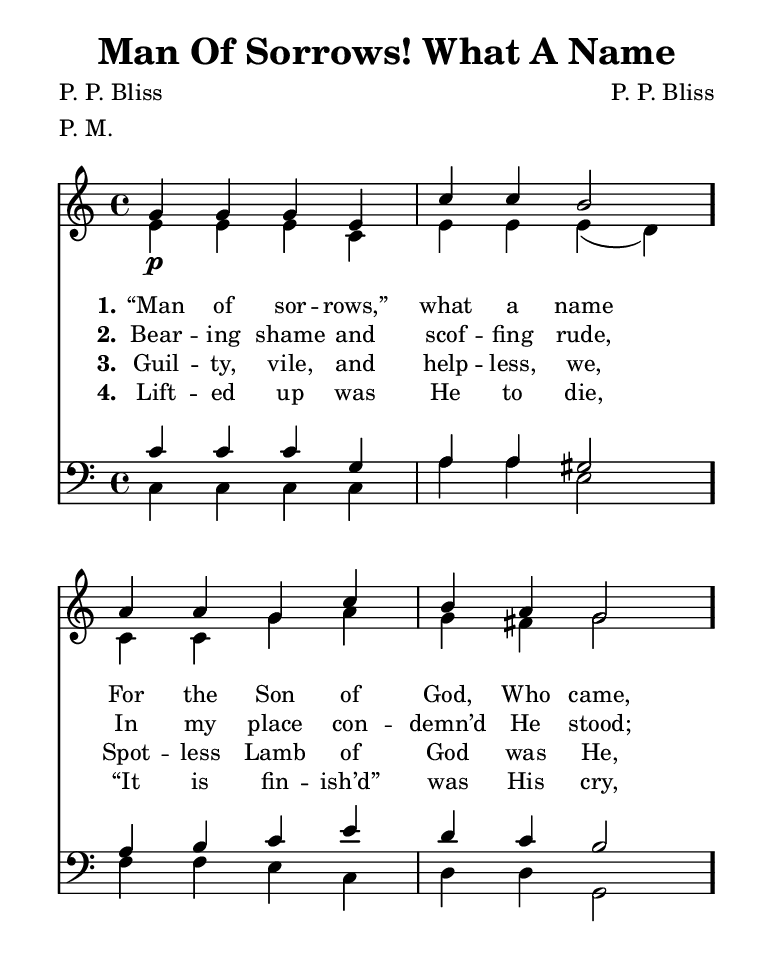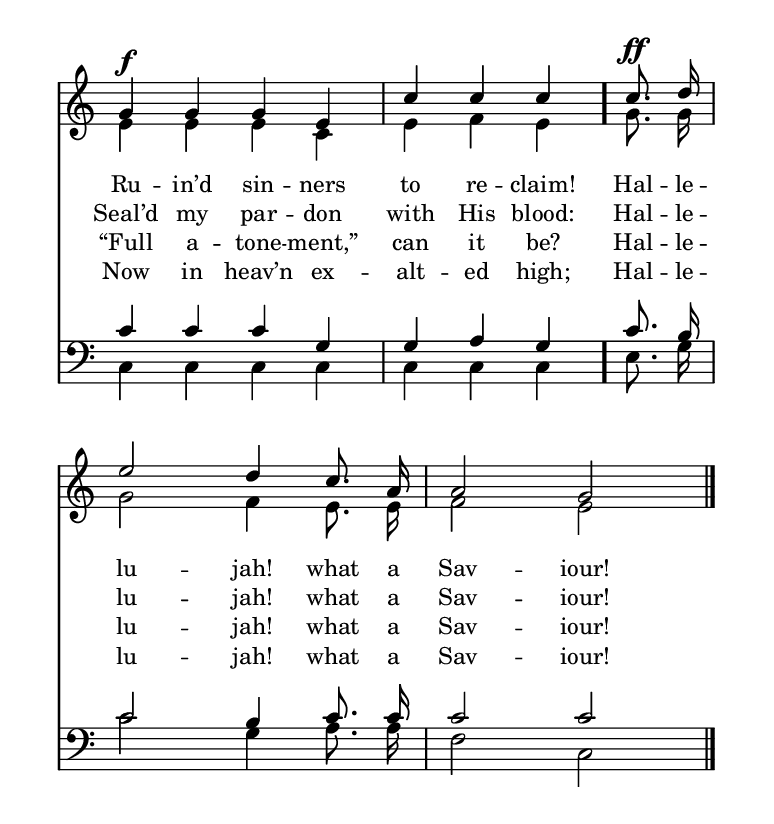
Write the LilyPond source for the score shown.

\include "common/global.ily"
\paper {
  \include "common/paper.ily"
  ragged-bottom = ##t
  ragged-last-bottom = ##t
  systems-per-page = 2
  %page-count = ##f
}

\header{
  hymnnumber = "103"
  title = "Man Of Sorrows! What A Name"
  tunename = ""
  meter = "P. M."
  poet = "P. P. Bliss"
  composer = "P. P. Bliss"
  %copyright = ""
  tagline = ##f
}

% for fermata in MIDI
ta = { \tempo 4=80 }
tb = { \tempo 4=40 }

patternAA = { c4 c4 c4 c4 | c4 c4 c2 }
patternAB = { c4 c4 c4 c4 | c4 c4 c4( c4) }

patternBA = { c4 c4 c4 c4 | c4 c4 c4 }

patternCA = { c8. c16 | c2 c4 c8. c16 | c2 c2 }

global = {
  \include "common/overrides.ily"
  \override Staff.TimeSignature.style = #'()
  \time 4/4
  \override Score.MetronomeMark.transparent = ##t % hide all fermata changes too
  \ta
  \key c \major
  \autoBeamOff
}

notesSoprano = {
\global
\relative c'' {

  \changePitch \patternAA { g\p g g e | c' c b }
  \changePitch \patternAA { a a g c | b a g }
  \dynamicUp
  \changePitch \patternBA { g\f g g e | c' c c }
  \changePitch \patternCA { c\ff d | e d c a | a g }

  \bar "|."

}
}

notesAlto = {
\global
\relative e' {

  \changePitch \patternAB { e e e c | e e e d }
  \changePitch \patternAA { c c g' a | g fis g }
  \changePitch \patternBA { e e e c | e f e }
  \changePitch \patternCA { g g | g f e e | f e }

}
}

notesTenor = {
\global
\relative a {

  \changePitch \patternAA { c c c g | a a gis }
  \changePitch \patternAA { a b c e | d c b }
  \changePitch \patternBA { c c c g | g a g }
  \changePitch \patternCA { c b | c b c c | c c }

}
}

notesBass = {
\global
\relative f {

  \changePitch \patternAA { c c c c | a' a e }
  \changePitch \patternAA { f f e c | d d g, }
  \changePitch \patternBA { c c c c | c c c }
  \changePitch \patternCA { e g | c g a a | f c }

}
}

wordsA = \lyricmode {
\set stanza = "1."

“Man of sor -- rows,” what a name \bar "."
For the Son of God, Who came, \bar "."
Ru -- in’d sin -- ners to re -- claim! \bar "."
Hal -- le -- lu -- jah! what a Sav -- iour! \bar "."

}

wordsB = \lyricmode {
\set stanza = "2."

Bear -- ing shame and scof -- fing rude,
In my place con -- demn’d He stood;
Seal’d my par -- don with His blood:
Hal -- le -- lu -- jah! what a Sav -- iour!

}

wordsC = \lyricmode {
\set stanza = "3."

Guil -- ty, vile, and help -- less, we,
Spot -- less Lamb of God was He,
“Full a -- tone -- ment,” can it be?
Hal -- le -- lu -- jah! what a Sav -- iour!

}

wordsD = \lyricmode {
\set stanza = "4."

Lift -- ed up was He to die,
“It is fin -- ish’d” was His cry,
Now in heav’n ex -- alt -- ed high;
Hal -- le -- lu -- jah! what a Sav -- iour!

}

\score {
  \context ChoirStaff <<
    \context Staff = upper <<
      \set ChoirStaff.systemStartDelimiter = #'SystemStartBar
      \context Voice  = sopranos { \voiceOne << \notesSoprano >> }
      \context Voice  = altos { \voiceTwo << \notesAlto >> }
      \context Lyrics = one   \lyricsto sopranos \wordsA
      \context Lyrics = two   \lyricsto sopranos \wordsB
      \context Lyrics = three \lyricsto sopranos \wordsC
      \context Lyrics = four  \lyricsto sopranos \wordsD
    >>
    \context Staff = men <<
      \clef bass
      \context Voice  = tenors { \voiceOne << \notesTenor >> }
      \context Voice  = basses { \voiceTwo << \notesBass >> }
    >>
  >>
  \layout {
    \include "common/layout.ily"
  }
  \midi{
    \include "common/midi.ily"
  }
}

\version "2.18.0"  % necessary for upgrading to future LilyPond versions.

% vi:set et ts=2 sw=2 ai nocindent syntax=lilypond:
